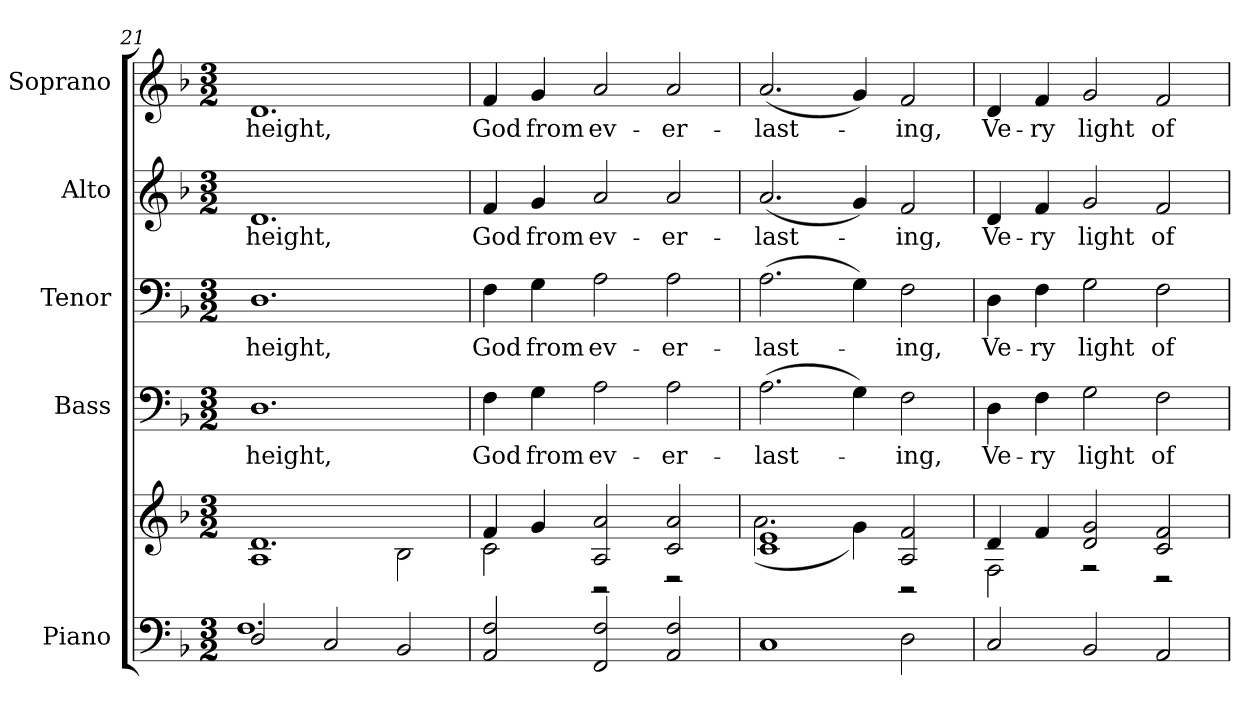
**kern	**kern	**kern	**text	**kern	**text	**kern	**text	**kern	**text
*part5	*part5	*part4	*part4	*part3	*part3	*part2	*part2	*part1	*part1
*staff6	*staff5	*staff4	*staff4	*staff3	*staff3	*staff2	*staff2	*staff1	*staff1
*I"Piano	*	*I"Bass	*	*I"Tenor	*	*I"Alto	*	*I"Soprano	*
*I'Pno.	*	*I'B.	*	*I'T.	*	*I'A.	*	*I'S.	*
*clefF4	*clefG2	*clefF4	*	*clefF4	*	*clefG2	*	*clefG2	*
*k[b-]	*k[b-]	*k[b-]	*	*k[b-]	*	*k[b-]	*	*k[b-]	*
*F:	*F:	*F:	*	*F:	*	*F:	*	*F:	*
*M3/2	*M3/2	*M3/2	*	*M3/2	*	*M3/2	*	*M3/2	*
=21	=21	=21	=21	=21	=21	=21	=21	=21	=21
*^	*^	*	*	*	*	*	*	*	*
!	!	!	!	!	!LO:LY:b:color=#000000	!	!	!	!	!	!
!	!	!	!	!	!	!	!LO:LY:b:color=#000000	!	!	!	!
!	!	!	!	!	!	!	!	!	!LO:LY:b:color=#000000	!	!
!	!	!	!	!	!	!	!	!	!	!	!LO:LY:b:color=#000000
2Di/	1.Fi	1.di	1Ai	1.Di	height,	1.Di	height,	1.di	height,	1.di	height,
2Ci/	.	.	.	.	.	.	.	.	.	.	.
2BB-i/	.	.	2B-i\	.	.	.	.	.	.	.	.
*v	*v	*	*	*	*	*	*	*	*	*	*
=22	=22	=22	=22	=22	=22	=22	=22	=22	=22	=22
!	!	!	!	!LO:LY:b:color=#000000	!	!	!	!	!	!
!	!	!	!	!	!	!LO:LY:b:color=#000000	!	!	!	!
!	!	!	!	!	!	!	!	!LO:LY:b:color=#000000	!	!
!	!	!	!	!	!	!	!	!	!	!LO:LY:b:color=#000000
2AAi/ 2Fi	4fi/	2ci\	4Fi\	God	4Fi\	God	4fi/	God	4fi/	God
!	!	!	!	!LO:LY:b:color=#000000	!	!	!	!	!	!
!	!	!	!	!	!	!LO:LY:b:color=#000000	!	!	!	!
!	!	!	!	!	!	!	!	!LO:LY:b:color=#000000	!	!
!	!	!	!	!	!	!	!	!	!	!LO:LY:b:color=#000000
.	4gi/	.	4Gi\	from	4Gi\	from	4gi/	from	4gi/	from
!	!	!	!	!LO:LY:b:color=#000000	!	!	!	!	!	!
!	!	!	!	!	!	!LO:LY:b:color=#000000	!	!	!	!
!	!	!	!	!	!	!	!	!LO:LY:b:color=#000000	!	!
!	!	!	!	!	!	!	!	!	!	!LO:LY:b:color=#000000
2FFi/ 2Fi	2Ai/ 2ai	2r	2Ai\	ev-	2Ai\	ev-	2ai/	ev-	2ai/	ev-
!	!	!	!	!LO:LY:b:color=#000000	!	!	!	!	!	!
!	!	!	!	!	!	!LO:LY:b:color=#000000	!	!	!	!
!	!	!	!	!	!	!	!	!LO:LY:b:color=#000000	!	!
!	!	!	!	!	!	!	!	!	!	!LO:LY:b:color=#000000
2AAi/ 2Fi	2ci/ 2ai	2r	2Ai\	-er-	2Ai\	-er-	2ai/	-er-	2ai/	-er-
!!LO:PB:g=z
=23	=23	=23	=23	=23	=23	=23	=23	=23	=23	=23
!	!	!	!	!LO:LY:b:color=#000000	!	!	!	!	!	!
!	!	!	!	!	!	!LO:LY:b:color=#000000	!	!	!	!
!	!	!	!	!	!	!	!	!LO:LY:b:color=#000000	!	!
!	!	!	!	!	!	!	!	!	!	!LO:LY:b:color=#000000
1Ci	1ci 1ei	(2.ai\	(2.Ai\	-last-	(2.Ai\	-last-	(2.ai/	-last-	(2.ai/	-last-
.	.	4gi\)	4Gi\)	.	4Gi\)	.	4gi/)	.	4gi/)	.
!	!	!	!	!LO:LY:b:color=#000000	!	!	!	!	!	!
!	!	!	!	!	!	!LO:LY:b:color=#000000	!	!	!	!
!	!	!	!	!	!	!	!	!LO:LY:b:color=#000000	!	!
!	!	!	!	!	!	!	!	!	!	!LO:LY:b:color=#000000
2Di\	2Ai/ 2fi	2r	2Fi\	-ing,	2Fi\	-ing,	2fi/	-ing,	2fi/	-ing,
=24	=24	=24	=24	=24	=24	=24	=24	=24	=24	=24
!	!	!	!	!LO:LY:b:color=#000000	!	!	!	!	!	!
!	!	!	!	!	!	!LO:LY:b:color=#000000	!	!	!	!
!	!	!	!	!	!	!	!	!LO:LY:b:color=#000000	!	!
!	!	!	!	!	!	!	!	!	!	!LO:LY:b:color=#000000
2Ci/	4di/	2Fi\	4Di\	Ve-	4Di\	Ve-	4di/	Ve-	4di/	Ve-
!	!	!	!	!LO:LY:b:color=#000000	!	!	!	!	!	!
!	!	!	!	!	!	!LO:LY:b:color=#000000	!	!	!	!
!	!	!	!	!	!	!	!	!LO:LY:b:color=#000000	!	!
!	!	!	!	!	!	!	!	!	!	!LO:LY:b:color=#000000
.	4fi/	.	4Fi\	-ry	4Fi\	-ry	4fi/	-ry	4fi/	-ry
!	!	!	!	!LO:LY:b:color=#000000	!	!	!	!	!	!
!	!	!	!	!	!	!LO:LY:b:color=#000000	!	!	!	!
!	!	!	!	!	!	!	!	!LO:LY:b:color=#000000	!	!
!	!	!	!	!	!	!	!	!	!	!LO:LY:b:color=#000000
2BB-i/	2di/ 2gi	2r	2Gi\	light	2Gi\	light	2gi/	light	2gi/	light
!	!	!	!	!LO:LY:b:color=#000000	!	!	!	!	!	!
!	!	!	!	!	!	!LO:LY:b:color=#000000	!	!	!	!
!	!	!	!	!	!	!	!	!LO:LY:b:color=#000000	!	!
!	!	!	!	!	!	!	!	!	!	!LO:LY:b:color=#000000
2AAi/	2ci/ 2fi	2r	2Fi\	of	2Fi\	of	2fi/	of	2fi/	of
*	*v	*v	*	*	*	*	*	*	*	*
=	=	=	=	=	=	=	=	=	=
*-	*-	*-	*-	*-	*-	*-	*-	*-	*-
